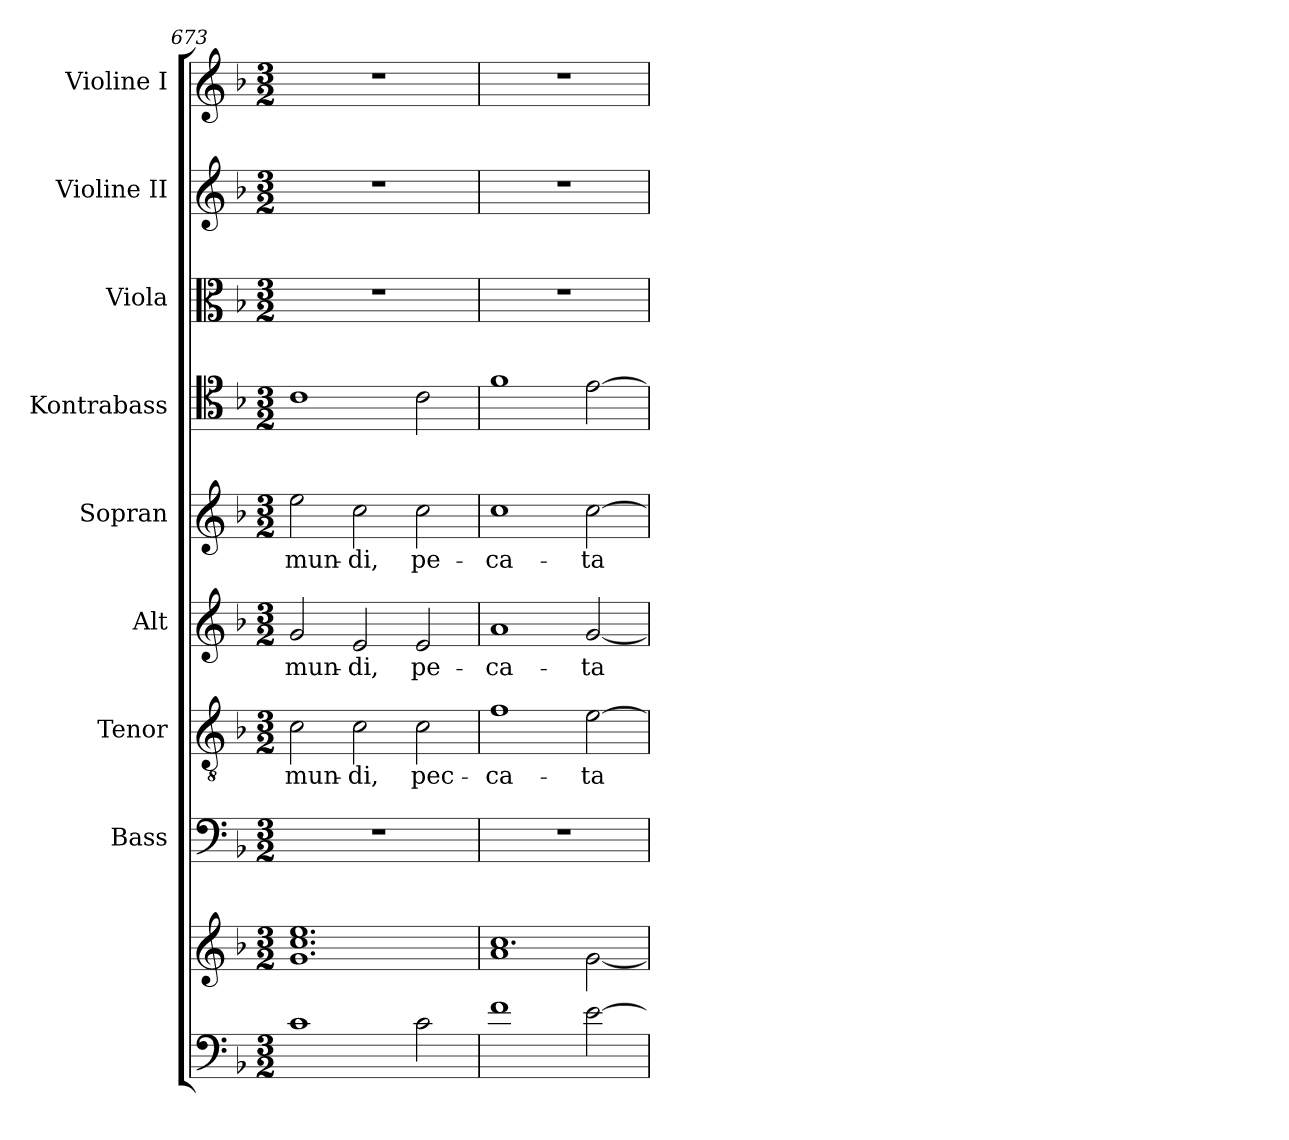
**kern	**kern	**kern	**kern	**text	**kern	**text	**kern	**text	**kern	**kern	**kern	**kern
*part9	*part9	*part8	*part7	*part7	*part6	*part6	*part5	*part5	*part4	*part3	*part2	*part1
*staff10	*staff9	*staff8	*staff7	*staff7	*staff6	*staff6	*staff5	*staff5	*staff4	*staff3	*staff2	*staff1
*	*	*I"Bass	*I"Tenor	*	*I"Alt	*	*I"Sopran	*	*I"Kontrabass	*I"Viola	*I"Violine II	*I"Violine I
*	*	*I'B.	*I'T.	*	*I'A.	*	*I'S.	*	*I'Kb.	*I'Vla.	*I'Vl. II	*I'Vl. I
*clefF4	*clefG2	*clefF4	*clefGv2	*	*clefG2	*	*clefG2	*	*clefC4	*clefC3	*clefG2	*clefG2
*	*	*	*	*	*	*	*	*	*ITrd7c12	*	*	*
*k[b-]	*k[b-]	*k[b-]	*k[b-]	*	*k[b-]	*	*k[b-]	*	*k[b-]	*k[b-]	*k[b-]	*k[b-]
*F:	*F:	*F:	*F:	*	*F:	*	*F:	*	*F:	*F:	*F:	*F:
*M3/2	*M3/2	*M3/2	*M3/2	*	*M3/2	*	*M3/2	*	*M3/2	*M3/2	*M3/2	*M3/2
=673	=673	=673	=673	=673	=673	=673	=673	=673	=673	=673	=673	=673
!	!	!	!	!LO:LY:b	!	!LO:LY:b	!	!LO:LY:b	!	!	!	!
1c	1.g 1.cc 1.ee	1.r	2c\	mun-	2g/	mun-	2ee\	mun-	1C	1.r	1.r	1.r
!	!	!	!	!LO:LY:b	!	!LO:LY:b	!	!LO:LY:b	!	!	!	!
.	.	.	2c\	-di,	2e/	-di,	2cc\	-di,	.	.	.	.
!	!	!	!	!LO:LY:b	!	!LO:LY:b	!	!LO:LY:b	!	!	!	!
2c\	.	.	2c\	pec-	2e/	pe-	2cc\	pe-	2C\	.	.	.
=674	=674	=674	=674	=674	=674	=674	=674	=674	=674	=674	=674	=674
*	*^	*	*	*	*	*	*	*	*	*	*	*
!	!	!	!	!	!LO:LY:b	!	!LO:LY:b	!	!LO:LY:b	!	!	!	!
1f	1.cc	1a	1.r	1f	-ca-	1a	-ca-	1cc	-ca-	1F	1.r	1.r	1.r
!	!	!	!	!	!LO:LY:b	!	!LO:LY:b	!	!LO:LY:b	!	!	!	!
[2e\	.	[<2g\	.	[2e\	-ta	[2g/	-ta	[2cc\	-ta	[2E\	.	.	.
*	*v	*v	*	*	*	*	*	*	*	*	*	*	*
=	=	=	=	=	=	=	=	=	=	=	=	=
*-	*-	*-	*-	*-	*-	*-	*-	*-	*-	*-	*-	*-
